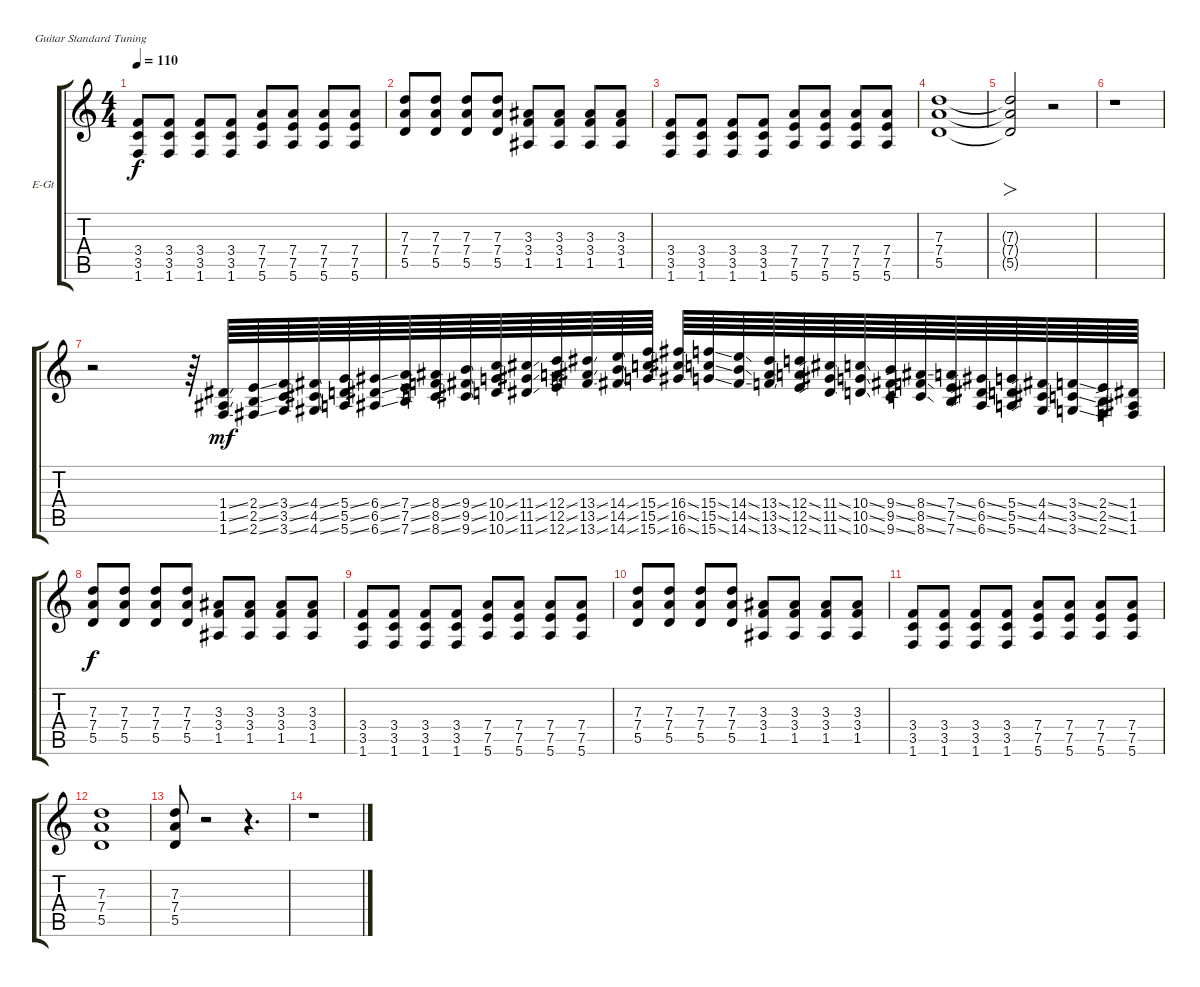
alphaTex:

\defaultSystemsLayout 4
\bracketExtendMode groupsimilarinstruments
\firstSystemTrackNameOrientation horizontal
\otherSystemsTrackNameOrientation horizontal
\track ("Electric Guitar" "E-Gt") {instrument distortionguitar}
\staff {score tabs}
\tuning (E4 B3 G3 D3 A2 E2)
\ts (4 4)
\tempo 110
\clef g2
\ks c
(1.6 3.5 3.4).8{dy f} (1.6 3.5 3.4).8 (1.6 3.5 3.4).8 (1.6 3.5 3.4).8 (5.6 7.5 7.4).8 (5.6 7.5 7.4).8 (5.6 7.5 7.4).8 (5.6 7.5 7.4).8 |
(5.5 7.4 7.3).8 (5.5 7.4 7.3).8 (5.5 7.4 7.3).8 (5.5 7.4 7.3).8 (1.5 3.4 3.3).8 (1.5 3.4 3.3).8 (1.5 3.4 3.3).8 (1.5 3.4 3.3).8 |
(1.6 3.5 3.4).8 (1.6 3.5 3.4).8 (1.6 3.5 3.4).8 (1.6 3.5 3.4).8 (5.6 7.5 7.4).8 (5.6 7.5 7.4).8 (5.6 7.5 7.4).8 (5.6 7.5 7.4).8 |
(5.5 7.4 7.3).1 |
(5.5{t} 7.4{t} 7.3{t}).2{fo} r.2 |
r.1 |
r.2 r.64 (1.6{ss} 1.5{ss} 1.4{ss}).64{dy mf} (2.6{ss} 2.4{ss} 2.5{ss}).64 (3.6{ss} 3.4{ss} 3.5{ss}).64 (4.6{ss} 4.4{ss} 4.5{ss}).64 (5.6{ss} 5.4{ss} 5.5{ss}).64 (6.6{ss} 6.4{ss} 6.5{ss}).64 (7.6{ss} 7.4{ss} 7.5{ss}).64 (8.6{ss} 8.4{ss} 8.5{ss}).64 (9.6{ss} 9.4{ss} 9.5{ss}).64 (10.6{ss} 10.4{ss} 10.5{ss}).64 (11.6{ss} 11.4{ss} 11.5{ss}).64 (12.6{ss} 12.4{ss} 12.5{ss}).64 (13.6{ss} 13.4{ss} 13.5{ss}).64 (14.6{ss} 14.4{ss} 14.5{ss}).64 (15.6{ss} 15.4{ss} 15.5{ss}).64 (16.6{ss} 16.4{ss} 16.5{ss}).64 (15.6{ss} 15.4{ss} 15.5{ss}).64 (14.6{ss} 14.4{ss} 14.5{ss}).64 (13.6{ss} 13.4{ss} 13.5{ss}).64 (12.6{ss} 12.4{ss} 12.5{ss}).64 (11.6{ss} 11.4{ss} 11.5{ss}).64 (10.6{ss} 10.4{ss} 10.5{ss}).64 (9.6{ss} 9.4{ss} 9.5{ss}).64 (8.6{ss} 8.4{ss} 8.5{ss}).64 (7.6{ss} 7.4{ss} 7.5{ss}).64 (6.6{ss} 6.4{ss} 6.5{ss}).64 (5.6{ss} 5.4{ss} 5.5{ss}).64 (4.6{ss} 4.4{ss} 4.5{ss}).64 (3.6{ss} 3.4{ss} 3.5{ss}).64 (2.6{ss} 2.4{ss} 2.5{ss}).64 (1.6 1.4 1.5).64 |
(5.5 7.4 7.3).8{dy f} (5.5 7.4 7.3).8 (5.5 7.4 7.3).8 (5.5 7.4 7.3).8 (1.5 3.4 3.3).8 (1.5 3.4 3.3).8 (1.5 3.4 3.3).8 (1.5 3.4 3.3).8 |
(1.6 3.5 3.4).8 (1.6 3.5 3.4).8 (1.6 3.5 3.4).8 (1.6 3.5 3.4).8 (5.6 7.5 7.4).8 (5.6 7.5 7.4).8 (5.6 7.5 7.4).8 (5.6 7.5 7.4).8 |
(5.5 7.4 7.3).8 (5.5 7.4 7.3).8 (5.5 7.4 7.3).8 (5.5 7.4 7.3).8 (1.5 3.4 3.3).8 (1.5 3.4 3.3).8 (1.5 3.4 3.3).8 (1.5 3.4 3.3).8 |
(1.6 3.5 3.4).8 (1.6 3.5 3.4).8 (1.6 3.5 3.4).8 (1.6 3.5 3.4).8 (5.6 7.5 7.4).8 (5.6 7.5 7.4).8 (5.6 7.5 7.4).8 (5.6 7.5 7.4).8 |
(5.5 7.4 7.3).1 |
(5.5 7.4 7.3).8 r.2 r.4{d} |
r.1
